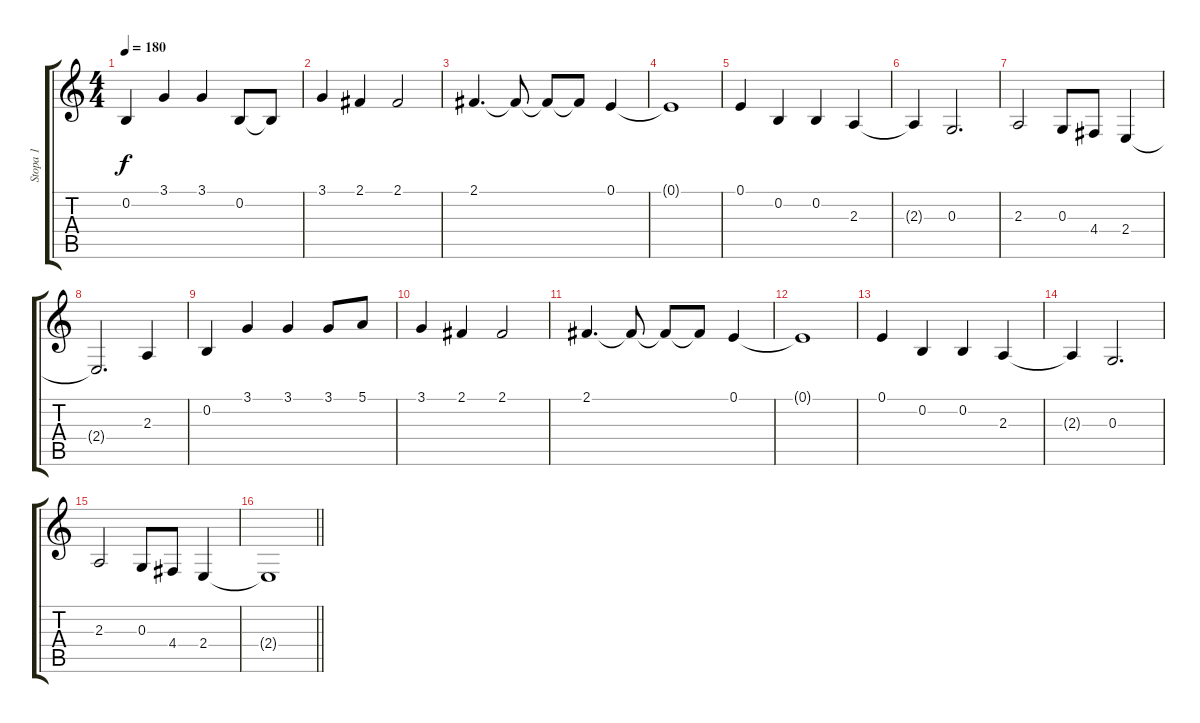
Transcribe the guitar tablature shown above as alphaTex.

\track ("Stopa 1" "Stopa 1") {instrument acousticgrandpiano}
\staff {score tabs}
\tuning (E4 B3 G3 D3 A2 E2) {hide}
\ts (4 4)
\tempo 180
\clef g2
\ks c
0.2.4{dy f} 3.1.4 3.1.4 0.2.8 0.2{t}.8 |
3.1.4 2.1.4 2.1.2 |
2.1.4{d} 2.1{t}.8 2.1{t}.8 2.1{t}.8 0.1.4 |
0.1{t}.1 |
0.1.4 0.2.4 0.2.4 2.3.4 |
2.3{t}.4 0.3.2{d} |
2.3.2 0.3.8 4.4.8 2.4.4 |
2.4{t}.2{d} 2.3.4 |
0.2.4 3.1.4 3.1.4 3.1.8 5.1.8 |
3.1.4 2.1.4 2.1.2 |
2.1.4{d} 2.1{t}.8 2.1{t}.8 2.1{t}.8 0.1.4 |
0.1{t}.1 |
0.1.4 0.2.4 0.2.4 2.3.4 |
2.3{t}.4 0.3.2{d} |
2.3.2 0.3.8 4.4.8 2.4.4 |
\barLineRight lightlight
2.4{t}.1
